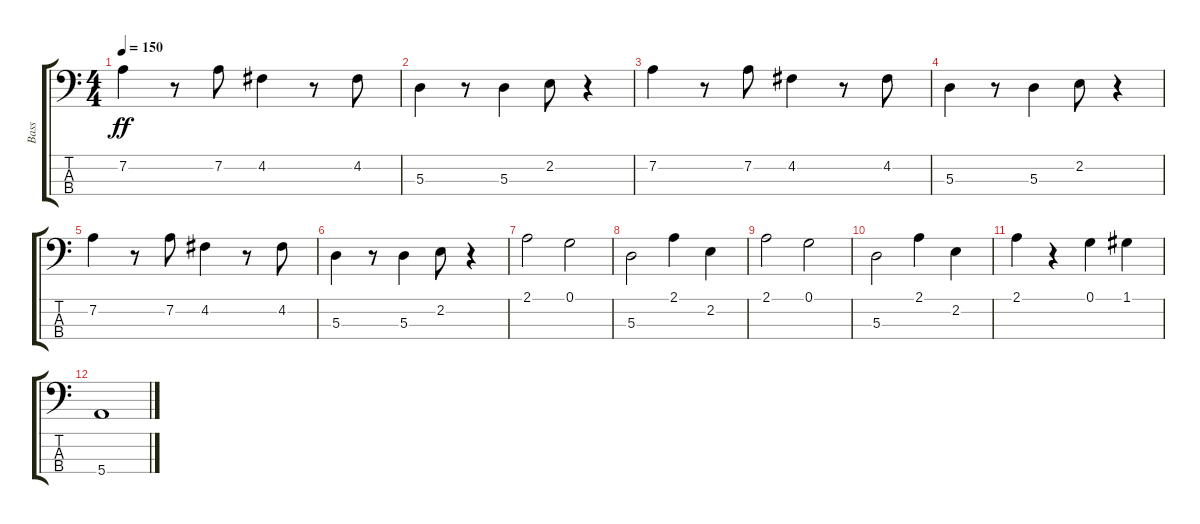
\track ("Bass" "Bass") {instrument electricguitarmuted}
\staff {score tabs}
\tuning (G2 D2 A1 E1) {hide}
\ts (4 4)
\tempo 150
\clef f4
\ks c
7.2.4{dy ff} r.8 7.2.8 4.2.4 r.8 4.2.8 |
5.3.4 r.8 5.3.4 2.2.8 r.4 |
7.2.4 r.8 7.2.8 4.2.4 r.8 4.2.8 |
5.3.4 r.8 5.3.4 2.2.8 r.4 |
7.2.4 r.8 7.2.8 4.2.4 r.8 4.2.8 |
5.3.4 r.8 5.3.4 2.2.8 r.4 |
2.1.2 0.1.2 |
5.3.2 2.1.4 2.2.4 |
2.1.2 0.1.2 |
5.3.2 2.1.4 2.2.4 |
2.1.4 r.4 0.1.4 1.1.4 |
5.4.1
